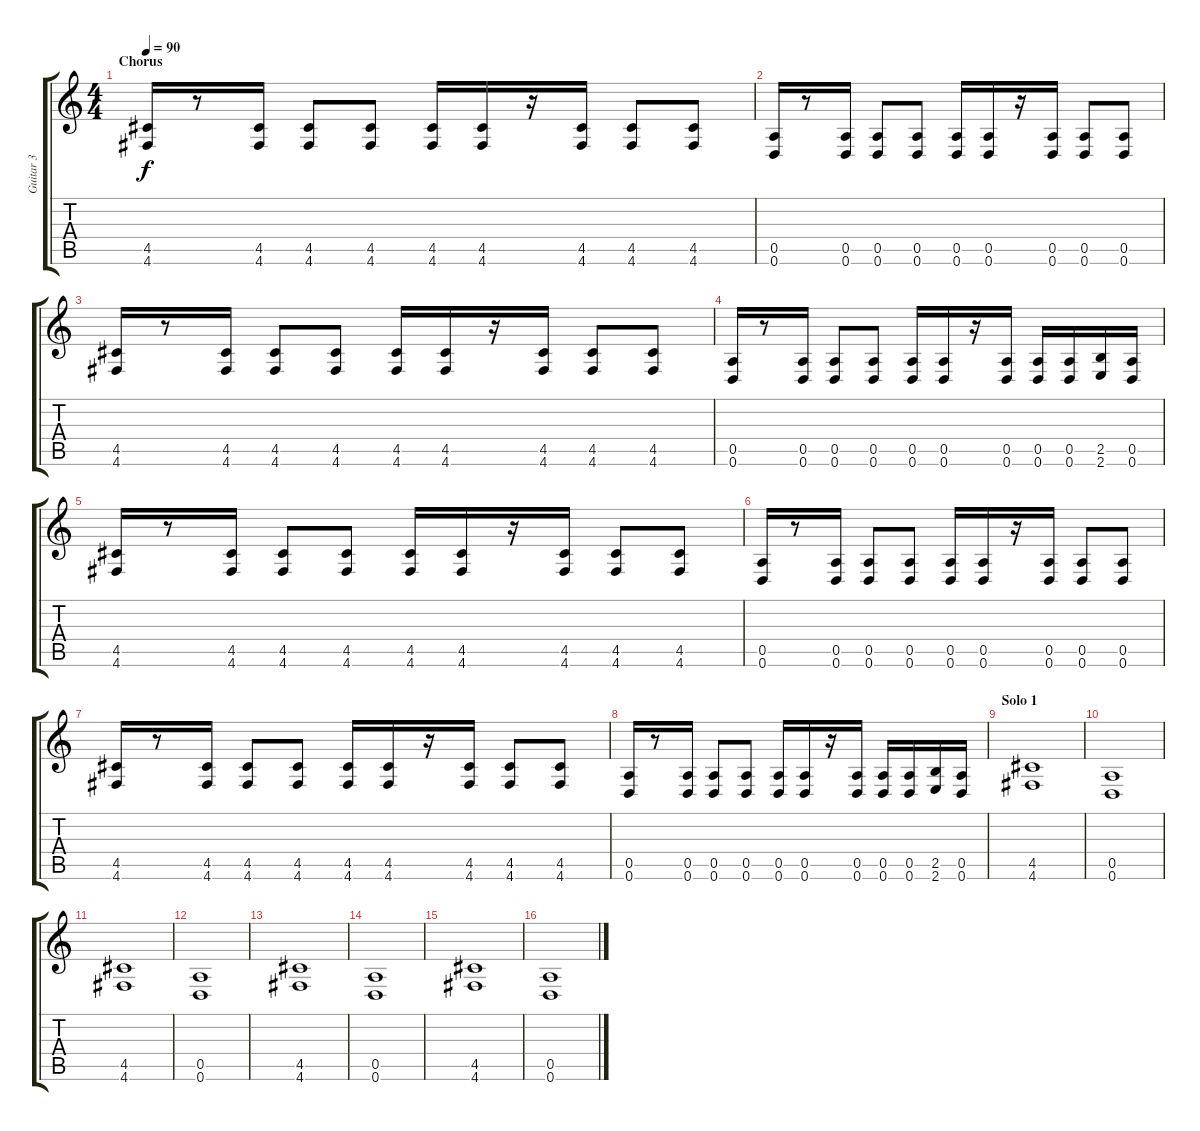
\track ("Guitar 3" "Guitar 3") {instrument distortionguitar}
\staff {score tabs}
\tuning (E4 B3 G3 D3 A2 D2) {hide}
\ts (4 4)
\section ("" "Chorus")
\tempo 90
\clef g2
\ks c
(4.5 4.6).16{dy f} r.8 (4.5 4.6).16 (4.5 4.6).8 (4.5 4.6).8 (4.5 4.6).16 (4.5 4.6).16 r.16 (4.5 4.6).16 (4.5 4.6).8 (4.5 4.6).8 |
(0.5 0.6).16 r.8 (0.5 0.6).16 (0.5 0.6).8 (0.5 0.6).8 (0.5 0.6).16 (0.5 0.6).16 r.16 (0.5 0.6).16 (0.5 0.6).8 (0.5 0.6).8 |
(4.5 4.6).16 r.8 (4.5 4.6).16 (4.5 4.6).8 (4.5 4.6).8 (4.5 4.6).16 (4.5 4.6).16 r.16 (4.5 4.6).16 (4.5 4.6).8 (4.5 4.6).8 |
(0.5 0.6).16 r.8 (0.5 0.6).16 (0.5 0.6).8 (0.5 0.6).8 (0.5 0.6).16 (0.5 0.6).16 r.16 (0.5 0.6).16 (0.5 0.6).16 (0.5 0.6).16 (2.5 2.6).16 (0.5 0.6).16 |
(4.5 4.6).16 r.8 (4.5 4.6).16 (4.5 4.6).8 (4.5 4.6).8 (4.5 4.6).16 (4.5 4.6).16 r.16 (4.5 4.6).16 (4.5 4.6).8 (4.5 4.6).8 |
(0.5 0.6).16 r.8 (0.5 0.6).16 (0.5 0.6).8 (0.5 0.6).8 (0.5 0.6).16 (0.5 0.6).16 r.16 (0.5 0.6).16 (0.5 0.6).8 (0.5 0.6).8 |
(4.5 4.6).16 r.8 (4.5 4.6).16 (4.5 4.6).8 (4.5 4.6).8 (4.5 4.6).16 (4.5 4.6).16 r.16 (4.5 4.6).16 (4.5 4.6).8 (4.5 4.6).8 |
(0.5 0.6).16 r.8 (0.5 0.6).16 (0.5 0.6).8 (0.5 0.6).8 (0.5 0.6).16 (0.5 0.6).16 r.16 (0.5 0.6).16 (0.5 0.6).16 (0.5 0.6).16 (2.5 2.6).16 (0.5 0.6).16 |
\section ("" "Solo 1")
(4.5 4.6).1 |
(0.5 0.6).1 |
(4.5 4.6).1 |
(0.5 0.6).1 |
(4.5 4.6).1 |
(0.5 0.6).1 |
(4.5 4.6).1 |
(0.5 0.6).1
